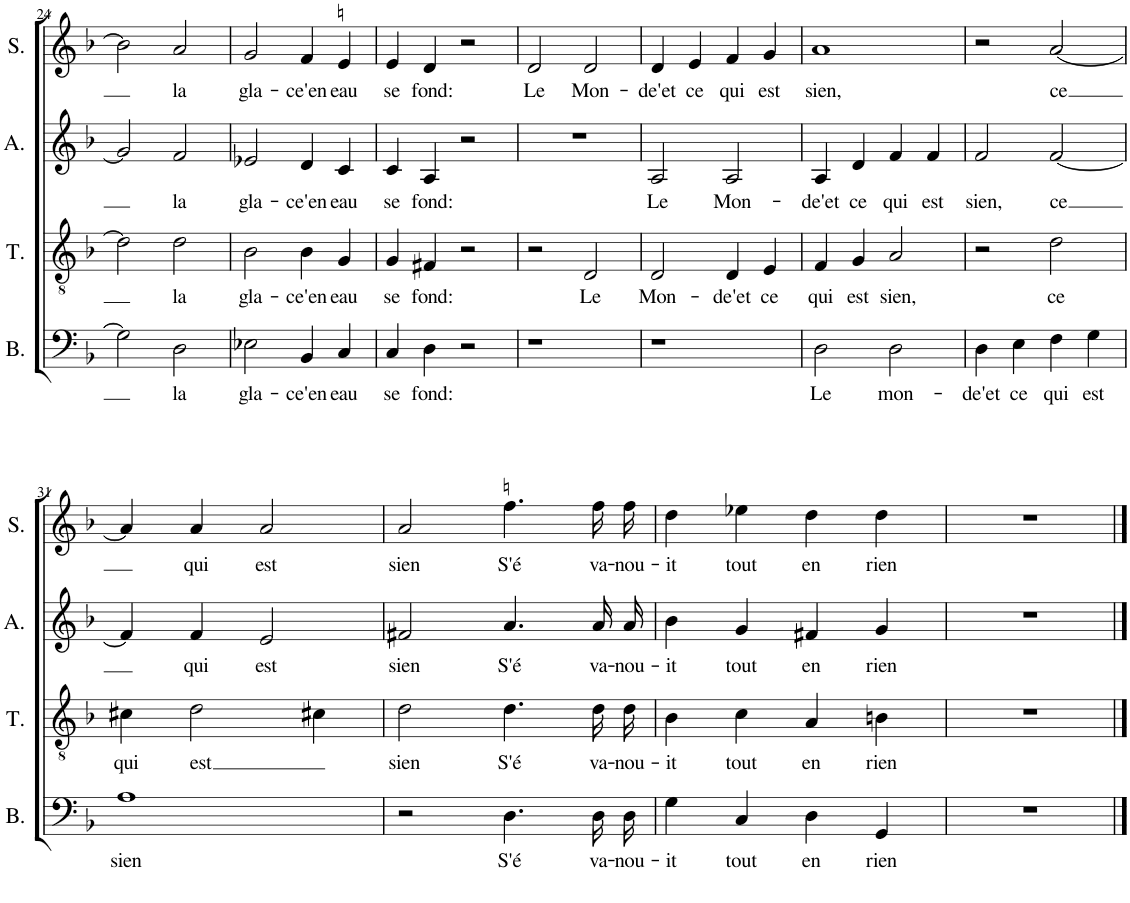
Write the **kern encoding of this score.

**kern	**text	**kern	**text	**kern	**text	**kern	**text
*part4	*part4	*part3	*part3	*part2	*part2	*part1	*part1
*staff4	*staff4	*staff3	*staff3	*staff2	*staff2	*staff1	*staff1
*I"Bass	*	*I"Tenor	*	*I"Alto	*	*I"Soprano	*
*I'B.	*	*I'T.	*	*I'A.	*	*I'S.	*
!!LO:PB:g=z
*clefF4	*	*clefGv2	*	*clefG2	*	*clefG2	*
*k[b-]	*	*k[b-]	*	*k[b-]	*	*k[b-]	*
*M2/2	*	*M2/2	*	*M2/2	*	*M2/2	*
*met(c|)	*	*met(c|)	*	*met(c|)	*	*met(c|)	*
=24	=24	=24	=24	=24	=24	=24	=24
2G\]	.	2d\]	.	2g/]	.	2b-\]	.
!	!LO:LY:b	!	!LO:LY:b	!	!LO:LY:b	!	!LO:LY:b
2D\	la	2d\	la	2f/	la	2a/	la
=25	=25	=25	=25	=25	=25	=25	=25
!	!LO:LY:b	!	!LO:LY:b	!	!LO:LY:b	!	!LO:LY:b
2E-X\	gla-	2B-\	gla-	2e-X/	gla-	2g/	gla-
!	!LO:LY:b	!	!LO:LY:b	!	!LO:LY:b	!	!LO:LY:b
4BB-/	-ce'en	4B-\	-ce'en	4d/	-ce'en	4f/	-ce'en
!	!	!	!	!	!	!LO:TX:a:t=♮	!
!	!LO:LY:b	!	!LO:LY:b	!	!LO:LY:b	!	!LO:LY:b
4C/	eau	4G/	eau	4c/	eau	4e/	eau
=26	=26	=26	=26	=26	=26	=26	=26
!	!LO:LY:b	!	!LO:LY:b	!	!LO:LY:b	!	!LO:LY:b
4C/	se	4G/	se	4c/	se	4e/	se
!	!LO:LY:b	!	!LO:LY:b	!	!LO:LY:b	!	!LO:LY:b
4D\	fond:	4F#X/	fond:	4A/	fond:	4d/	fond:
2r	.	2r	.	2r	.	2r	.
=27	=27	=27	=27	=27	=27	=27	=27
!	!	!	!	!	!	!	!LO:LY:b
1r	.	2r	.	1r	.	2d/	Le
!	!	!	!LO:LY:b	!	!	!	!LO:LY:b
.	.	2D/	Le	.	.	2d/	Mon-
=28	=28	=28	=28	=28	=28	=28	=28
!	!	!	!LO:LY:b	!	!LO:LY:b	!	!LO:LY:b
1r	.	2D/	Mon-	2A/	Le	4d/	-de'et
!	!	!	!	!	!	!	!LO:LY:b
.	.	.	.	.	.	4e/	ce
!	!	!	!LO:LY:b	!	!LO:LY:b	!	!LO:LY:b
.	.	4D/	-de'et	2A/	Mon-	4f/	qui
!	!	!	!LO:LY:b	!	!	!	!LO:LY:b
.	.	4E/	ce	.	.	4g/	est
=29	=29	=29	=29	=29	=29	=29	=29
!	!LO:LY:b	!	!LO:LY:b	!	!LO:LY:b	!	!LO:LY:b
2D\	Le	4F/	qui	4A/	-de'et	1a	sien,
!	!	!	!LO:LY:b	!	!LO:LY:b	!	!
.	.	4G/	est	4d/	ce	.	.
!	!LO:LY:b	!	!LO:LY:b	!	!LO:LY:b	!	!
2D\	mon-	2A/	sien,	4f/	qui	.	.
!	!	!	!	!	!LO:LY:b	!	!
.	.	.	.	4f/	est	.	.
=30	=30	=30	=30	=30	=30	=30	=30
!	!LO:LY:b	!	!	!	!LO:LY:b	!	!
4D\	-de'et	2r	.	2f/	sien,	2r	.
!	!LO:LY:b	!	!	!	!	!	!
4E\	ce	.	.	.	.	.	.
!	!LO:LY:b	!	!LO:LY:b	!	!LO:LY:b	!	!LO:LY:b
4F\	qui	2d\	ce	[2f/	ce	[2a/	ce
!	!LO:LY:b	!	!	!	!	!	!
4G\	est	.	.	.	.	.	.
!!LO:LB:g=z
=31	=31	=31	=31	=31	=31	=31	=31
!	!LO:LY:b	!	!LO:LY:b	!	!	!	!
1A	sien	4c#X\	qui	4f/]	.	4a/]	.
!	!	!	!LO:LY:b	!	!LO:LY:b	!	!LO:LY:b
.	.	2d\	est	4f/	qui	4a/	qui
!	!	!	!	!	!LO:LY:b	!	!LO:LY:b
.	.	.	.	2e/	est	2a/	est
.	.	4c#X\	.	.	.	.	.
=32	=32	=32	=32	=32	=32	=32	=32
!	!	!	!LO:LY:b	!	!LO:LY:b	!	!LO:LY:b
2r	.	2d\	sien	2f#X/	sien	2a/	sien
!	!	!	!	!	!	!LO:TX:a:t=♮	!
!	!LO:LY:b	!	!LO:LY:b	!	!LO:LY:b	!	!LO:LY:b
4.D\	S'é	4.d\	S'é	4.a/	S'é	4.ff\	S'é
!	!LO:LY:b	!	!LO:LY:b	!	!LO:LY:b	!	!LO:LY:b
16D\LL	va-	16d\LL	va-	16a/LL	va-	16ff\LL	va-
!	!LO:LY:b	!	!LO:LY:b	!	!LO:LY:b	!	!LO:LY:b
16D\JJ	-nou-	16d\JJ	-nou-	16a/JJ	-nou-	16ff\JJ	-nou-
=33	=33	=33	=33	=33	=33	=33	=33
!	!LO:LY:b	!	!LO:LY:b	!	!LO:LY:b	!	!LO:LY:b
4G\	-it	4B-\	-it	4b-\	-it	4dd\	-it
!	!LO:LY:b	!	!LO:LY:b	!	!LO:LY:b	!	!LO:LY:b
4C/	tout	4c\	tout	4g/	tout	4ee-X\	tout
!	!LO:LY:b	!	!LO:LY:b	!	!LO:LY:b	!	!LO:LY:b
4D\	en	4A/	en	4f#X/	en	4dd\	en
!	!LO:LY:b	!	!LO:LY:b	!	!LO:LY:b	!	!LO:LY:b
4GG/	rien	4Bn\	rien	4g/	rien	4dd\	rien
=34	=34	=34	=34	=34	=34	=34	=34
1r	.	1r	.	1r	.	1r	.
==	==	==	==	==	==	==	==
*-	*-	*-	*-	*-	*-	*-	*-
